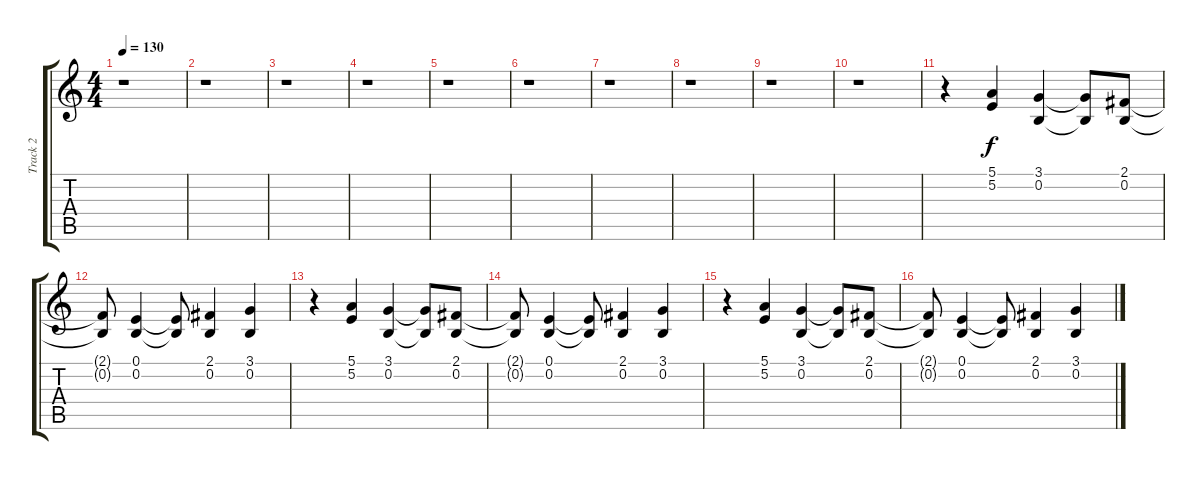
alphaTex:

\track ("Track 2" "Track 2") {instrument lead1square}
\staff {score tabs}
\tuning (E4 B3 G3 D3 A2 E2) {hide}
\ts (4 4)
\tempo 130
\clef g2
\ks c
r.1{dy f} |
r.1 |
r.1 |
r.1 |
r.1 |
r.1 |
r.1 |
r.1 |
r.1 |
r.1 |
r.4 (5.1 5.2).4 (3.1 0.2).4 (3.1{t} 0.2{t}).8 (2.1 0.2).8 |
(2.1{t} 0.2{t}).8 (0.1 0.2).4 (0.1{t} 0.2{t}).8 (2.1 0.2).4 (3.1 0.2).4 |
r.4 (5.1 5.2).4 (3.1 0.2).4 (3.1{t} 0.2{t}).8 (2.1 0.2).8 |
(2.1{t} 0.2{t}).8 (0.1 0.2).4 (0.1{t} 0.2{t}).8 (2.1 0.2).4 (3.1 0.2).4 |
r.4 (5.1 5.2).4 (3.1 0.2).4 (3.1{t} 0.2{t}).8 (2.1 0.2).8 |
(2.1{t} 0.2{t}).8 (0.1 0.2).4 (0.1{t} 0.2{t}).8 (2.1 0.2).4 (3.1 0.2).4
